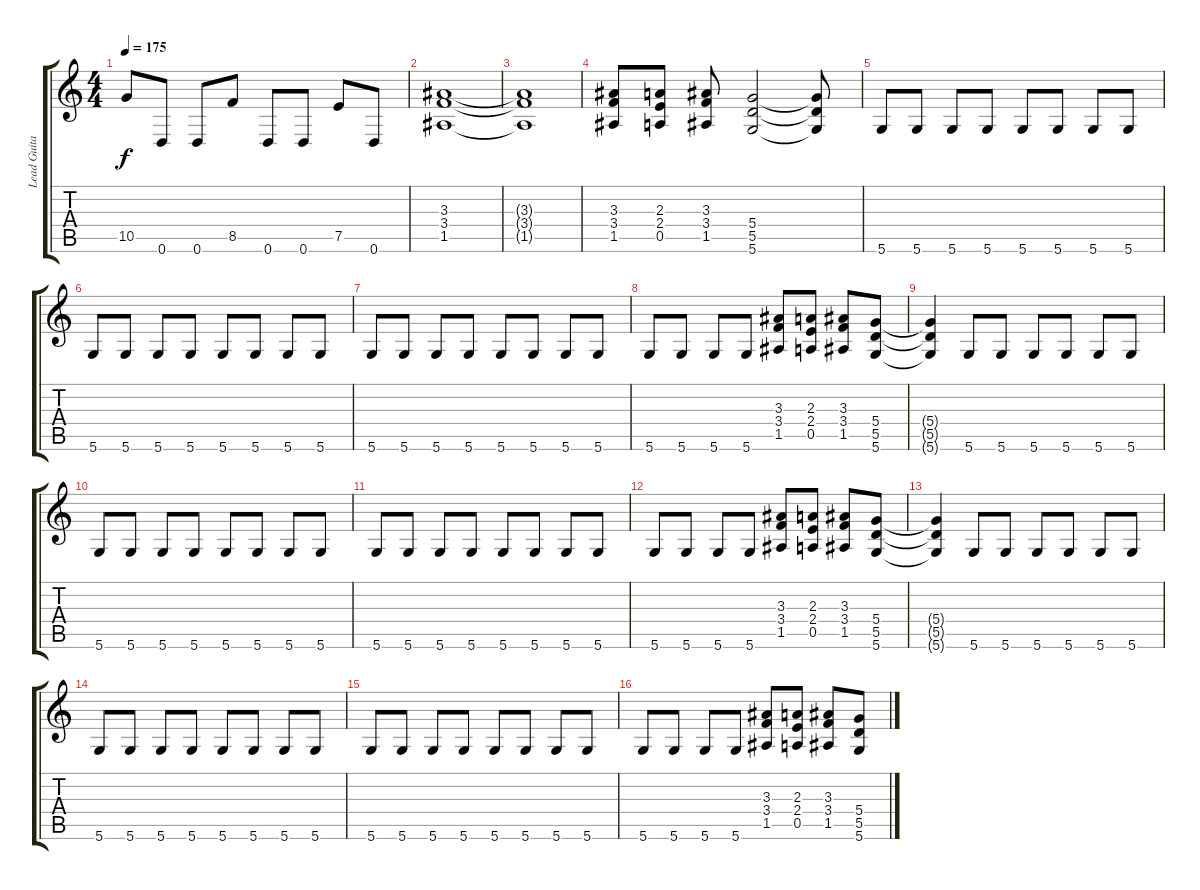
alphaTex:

\track ("Lead Guitar" "Lead Guita") {instrument distortionguitar}
\staff {score tabs}
\tuning (E4 B3 G3 D3 A2 D2) {hide}
\ts (4 4)
\tempo 175
\clef g2
\ks c
10.5.8{dy f} 0.6.8 0.6.8 8.5.8 0.6.8 0.6.8 7.5.8 0.6.8 |
(3.3 3.4 1.5).1 |
(3.3{t} 3.4{t} 1.5{t}).1 |
(3.3 3.4 1.5).8 (2.3 2.4 0.5).8 (3.3 3.4 1.5).8 (5.4 5.5 5.6).2 (5.4{t} 5.5{t} 5.6{t}).8 |
5.6.8 5.6.8 5.6.8 5.6.8 5.6.8 5.6.8 5.6.8 5.6.8 |
5.6.8 5.6.8 5.6.8 5.6.8 5.6.8 5.6.8 5.6.8 5.6.8 |
5.6.8 5.6.8 5.6.8 5.6.8 5.6.8 5.6.8 5.6.8 5.6.8 |
5.6.8 5.6.8 5.6.8 5.6.8 (3.3 3.4 1.5).8 (2.3 2.4 0.5).8 (3.3 3.4 1.5).8 (5.4 5.5 5.6).8 |
(5.4{t} 5.5{t} 5.6{t}).4 5.6.8 5.6.8 5.6.8 5.6.8 5.6.8 5.6.8 |
5.6.8 5.6.8 5.6.8 5.6.8 5.6.8 5.6.8 5.6.8 5.6.8 |
5.6.8 5.6.8 5.6.8 5.6.8 5.6.8 5.6.8 5.6.8 5.6.8 |
5.6.8 5.6.8 5.6.8 5.6.8 (3.3 3.4 1.5).8 (2.3 2.4 0.5).8 (3.3 3.4 1.5).8 (5.4 5.5 5.6).8 |
(5.4{t} 5.5{t} 5.6{t}).4 5.6.8 5.6.8 5.6.8 5.6.8 5.6.8 5.6.8 |
5.6.8 5.6.8 5.6.8 5.6.8 5.6.8 5.6.8 5.6.8 5.6.8 |
5.6.8 5.6.8 5.6.8 5.6.8 5.6.8 5.6.8 5.6.8 5.6.8 |
5.6.8 5.6.8 5.6.8 5.6.8 (3.3 3.4 1.5).8 (2.3 2.4 0.5).8 (3.3 3.4 1.5).8 (5.4 5.5 5.6).8
